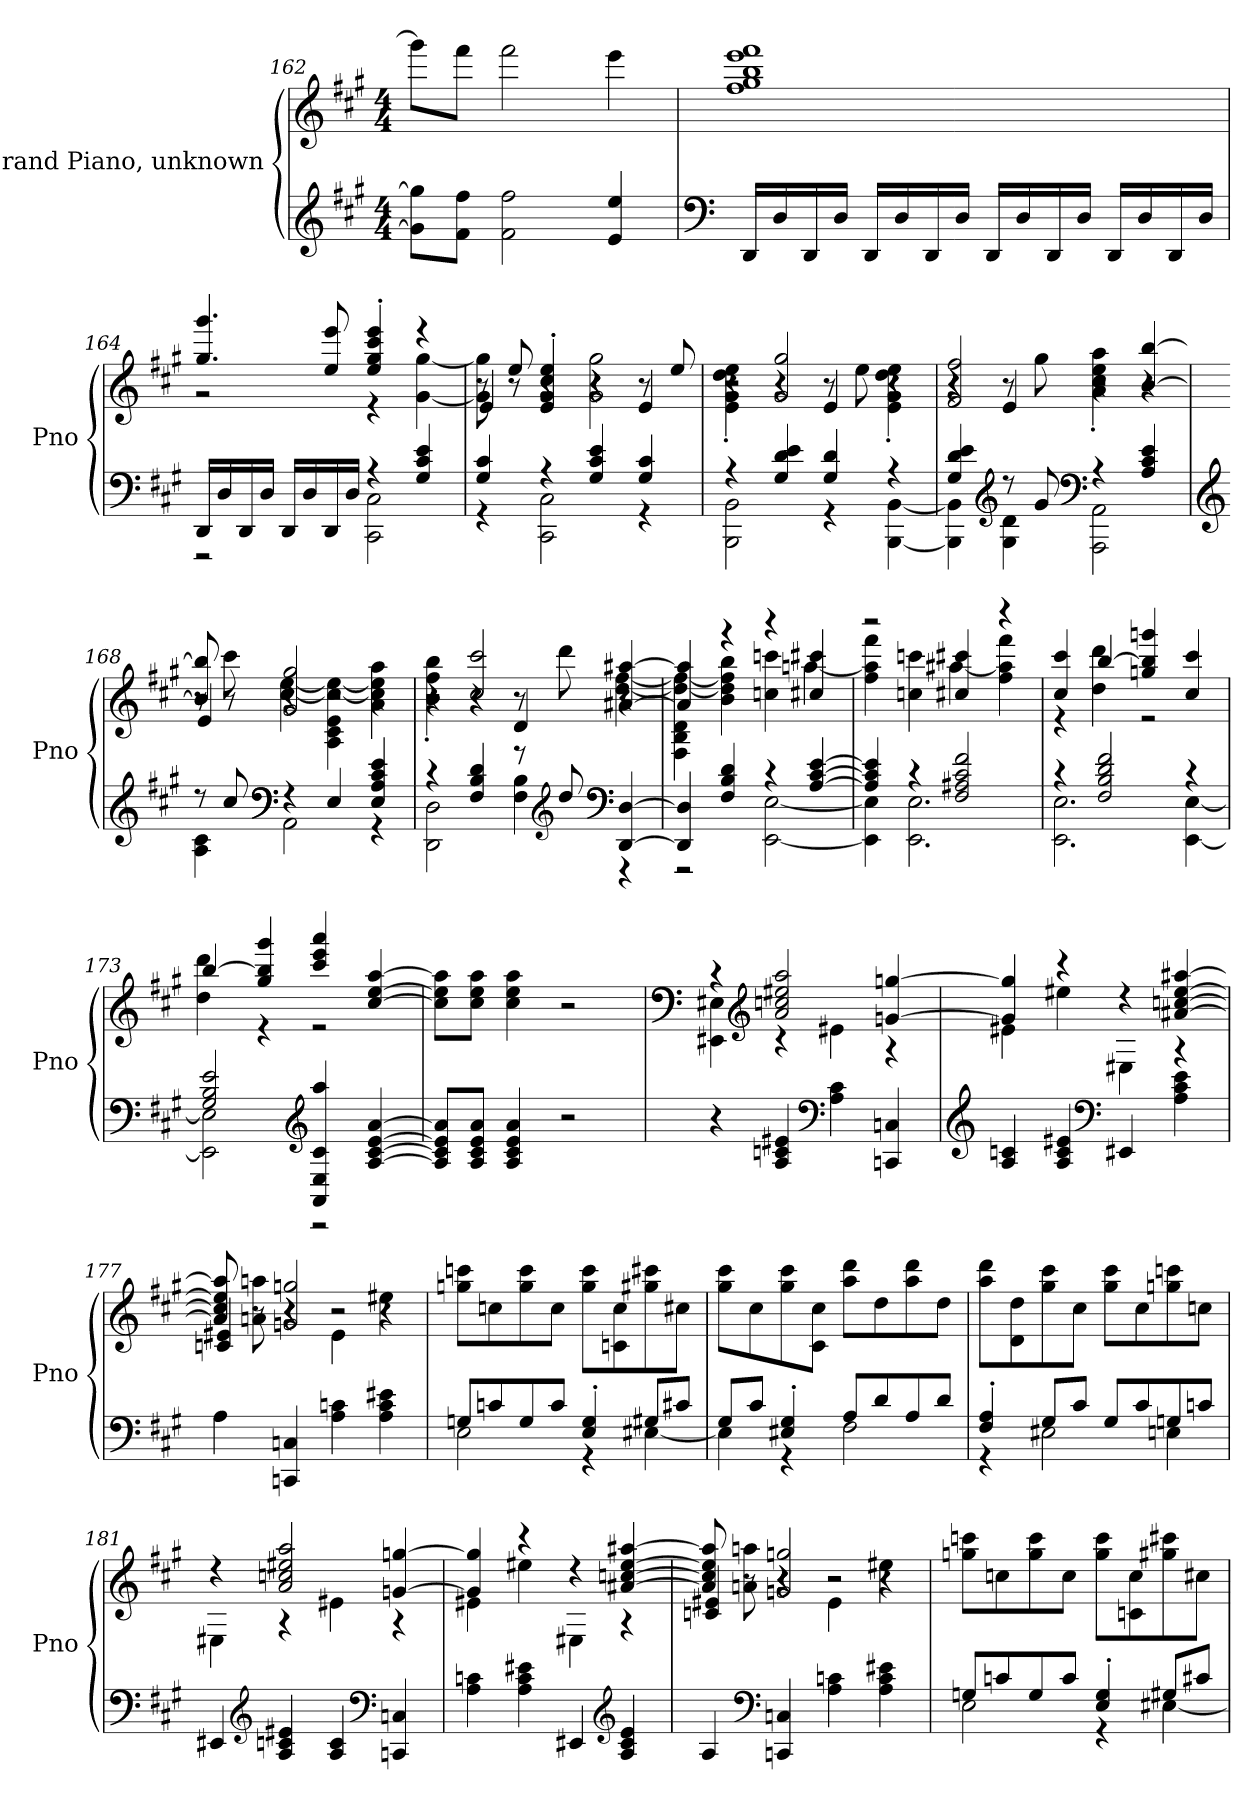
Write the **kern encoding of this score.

**kern	**kern
*part1	*part1
*staff2	*staff1
*I"Grand Piano, unknown	*
*I'Pno	*
!!LO:LB:g=z
*clefG2	*clefG2
*k[f#c#g#]	*k[f#c#g#]
*M4/4	*M4/4
=162	=162
8g#\] 8gg#\]L	8ggg#\L]
8f#\ 8ff#\J	8fff#\J
2f#\ 2ff#\	2fff#\
4e/ 4ee/	4eee\
=163	=163
*clefF4	*
16DD/LL	1ff# 1gg# 1bb 1eee 1fff#
16D/	.
16DD/	.
16D/JJ	.
16DD/LL	.
16D/	.
16DD/	.
16D/JJ	.
16DD/LL	.
16D/	.
16DD/	.
16D/JJ	.
16DD/LL	.
16D/	.
16DD/	.
16D/JJ	.
=164	=164
*^	*^
16DD/LL	2r	4.gg#/ 4.ggg#/	2r
16D/	.	.	.
16DD/	.	.	.
16D/JJ	.	.	.
16DD/LL	.	.	.
16D/	.	.	.
16DD/	.	8ee/ 8eee/	.
16D/JJ	.	.	.
4r	2CC#\ 2C#\	4ee/' 4gg#/' 4ccc#/' 4eee/'	4r
4G#/ 4c#/ 4e/	.	4r	[4g#\ [4gg#\
=165	=165	=165	=165
*	*	*	*^
4G#/ 4c#/	4r	8r	8g#\] 8gg#\]	4e/
.	.	8ee/	8r	.
4r	2CC#\ 2C#\	4e/' 4g#/' 4cc#/' 4ee/'	4r	4r
4G#/ 4c#/ 4e/	.	4r	2g#\ 2gg#\	4r
4G#/ 4c#/	4r	8r	.	4e/
.	.	8ee/	.	.
!!LO:PB:g=z	!!	!!
=166	=166	=166	=166	=166
4r	2BBB\ 2BB\	4r	4e\' 4g#\' 4dd\' 4ee\'	2r
4G#/ 4d/ 4e/	.	2g#/ 2gg#/	4r	.
4G#/ 4d/	4r	.	8r	4e/
.	.	.	8ee\	.
4r	[4BBB\ [4BB\	4r	4e\' 4g#\' 4dd\' 4ee\'	4r
=167	=167	=167	=167	=167
4G#/ 4d/ 4e/	4BBB\] 4BB\]	2f#/ 2ff#/	4r	4r
*clefG2	*	*	*	*
8r	4G#\ 4d\	.	8r	4e/
8g#/	.	.	8gg#\	.
*clefF4	*	*	*	*
4r	2AAA\ 2AA\	4r	4a\' 4cc#\' 4ee\' 4aa\'	2r
4A/ 4c#/ 4e/	.	[4b/ [4bb/	4r	.
=168	=168	=168	=168	=168
*clefG2	*	*	*	*
8r	4A\ 4c#\	8b/] 8bb/]	8r	4e/
8cc#/	.	8r	8ccc#\	.
*clefF4	*	*	*	*
4r	2AA\	2g#/ 2gg#/	[4cc#\ [4ee\	4r
4E/	.	.	4A\ 4c#\ 4e\ 4cc#\_ 4ee\_	2r
4E/ 4A/ 4c#/ 4e/	4r	4r	4a\ 4cc#\] 4ee\] 4aa\	.
=169	=169	=169	=169	=169
4r	2DD\ 2D\	4r	4b\' 4ff#\' 4bb\'	2r
4F#/ 4B/ 4d/	.	2cc#/ 2ccc#/	4r	.
8r	4F#\ 4B\	.	8r	4d/
*clefG2	*	*	*	*
8dd/	.	.	8ddd\	.
*clefF4	*	*	*	*
[4DD/ [4D/	4r	[4a#X/ [4aa#X/	[4dd\ [4ff#\	4r
*	*	*	*v	*v
!!LO:LB:g=z
=170	=170	=170	=170
4DD/] 4D/]	2r	4a#/] 4aa#/]	4F#\ 4B\ 4d\ 4dd\_ 4ff#\_
4F#/ 4B/ 4d/	.	4r	4b\ 4dd\] 4ff#\] 4bb\
4r	[2EE\ [2E\	4r	4ccn\ 4cccn\
[4A/ [4c#/ [4e/	.	4cc#X/ 4ccc#X/	[4aan\
=171	=171	=171	=171
4A/] 4c#/] 4e/]	4EE\] 4E\]	2r	4ff#\ 4aa\] 4fff#\
4r	2.EE\ 2.E\	.	4ccn\ 4cccn\
2F#/ 2A#X/ 2c#/ 2f#/	.	4cc#X/ 4ccc#X/	[4aa#X\
.	.	4r	4ff#\ 4aa#\] 4fff#\
=172	=172	=172	=172
4r	2.EE\ 2.E\	4cc#/ 4ccc#/	4r
2F#/ 2B/ 2d/ 2f#/	.	[4bb/	4dd\ 4ddd\
.	.	4ggn/ 4bb/] 4gggn/	2r
4r	[4EE\ [4E\	4cc#/ 4ccc#/	.
=173	=173	=173	=173
2G#/ 2B/ 2e/	2EE\] 2E\]	[4bb/	4dd\ 4ddd\
.	.	4gg#/ 4bb/] 4ggg#/	4r
*clefG2	*	*	*
4AA/ 4E/ 4c#/ 4aa/	2r	4ccc#/ 4eee/ 4aaa/	2r
[4A/ [4c#/ [4e/ [4a/	.	[4cc#/ [4ee/ [4aa/	.
*v	*v	*	*
*	*v	*v
=174	=174
8A/] 8c#/] 8e/] 8a/]L	8cc#\] 8ee\] 8aa\]L
8A/ 8c#/ 8e/ 8a/J	8cc#\ 8ee\ 8aa\J
4A/ 4c#/ 4e/ 4a/	4cc#\ 4ee\ 4aa\
2r	2r
!!LO:LB:g=z
=175	=175
*	*clefF4
*	*^
4r	4r	4EE#X\ 4E#X\
*	*clefG2	*
4A/ 4cn/ 4e#X/	2a/ 2ccn/ 2ee#X/ 2aa/	4r
*clefF4	*	*
4A\ 4c\	.	4e#X\
4CCn/ 4Cn/	[4gn/ [4ggn/	4r
=176	=176	=176
*clefG2	*	*
4A/ 4cn/	4g/] 4gg/]	4e#X\
4A/ 4c/ 4e#X/	4r	4ee#X\
*clefF4	*	*
4EE#X/	4r	4E#X\
4A\ 4c\ 4e#\	[4a#X/ [4ccn/ [4ee#/ [4aa#X/	4r
=177	=177	=177
*	*	*^
4A\	8a#/] 8cc/] 8ee#/] 8aa#/]	8r	4cn/ 4e#X/
.	8r	8an\ 8aan\	.
4CCn/ 4Cn/	2gn/ 2ggn/	4r	4r
4A\ 4cn\	.	4e#\	2r
4A\ 4c\ 4e#X\	4r	4ee#X\	.
*	*v	*v	*v
!!LO:LB:g=z
=178	=178
*^	*
8Gn/L	2E\	8ggn\ 8cccn\L
8cn/	.	8ccn\
8G/	.	8gg\ 8ccc\
8c/J	.	8cc\J
4E/' 4G/'	4r	8gg\ 8ccc\L
.	.	8cn\ 8cc\
8G#X/L	[4E#X\	8gg#X\ 8ccc#X\
8c#X/J	.	8cc#X\J
=179	=179	=179
8G#/L	4E#\]	8gg#\ 8ccc#\L
8c#/J	.	8cc#\
4E#X/' 4G#/'	4r	8gg#\ 8ccc#\
.	.	8c#\ 8cc#\J
8A/L	2F#\	8aa\ 8ddd\L
8d/	.	8dd\
8A/	.	8aa\ 8ddd\
8d/J	.	8dd\J
=180	=180	=180
4F#/' 4A/'	4r	8aa\ 8ddd\L
.	.	8d\ 8dd\
8G#/L	2E#X\	8gg#\ 8ccc#\
8c#/J	.	8cc#\J
8G#/L	.	8gg#\ 8ccc#\L
8c#/	.	8cc#\
8Gn/	4En\	8ggn\ 8cccn\
8cn/J	.	8ccn\J
*v	*v	*
!!LO:LB:g=z
=181	=181
*	*^
4EE#X/	4r	4E#X\
*clefG2	*	*
4A/ 4cn/ 4e#X/	2a/ 2ccn/ 2ee#X/ 2aa/	4r
4A/ 4c/	.	4e#X\
*clefF4	*	*
4CCn/ 4Cn/	[4gn/ [4ggn/	4r
=182	=182	=182
4A\ 4cn\	4g/] 4gg/]	4e#X\
4A\ 4c\ 4e#X\	4r	4ee#X\
4EE#X/	4r	4E#X\
*clefG2	*	*
4A/ 4c/ 4e#/	[4a#X/ [4ccn/ [4ee#/ [4aa#X/	4r
=183	=183	=183
*	*	*^
4A/	8a#/] 8cc/] 8ee#/] 8aa#/]	8r	4cn/ 4e#X/
.	8r	8an\ 8aan\	.
*clefF4	*	*	*
4CCn/ 4Cn/	2gn/ 2ggn/	4r	4r
4A\ 4cn\	.	4e#\	2r
4A\ 4c\ 4e#X\	4r	4ee#X\	.
*	*v	*v	*v
=184	=184
*^	*
8Gn/L	2E\	8ggn\ 8cccn\L
8cn/	.	8ccn\
8G/	.	8gg\ 8ccc\
8c/J	.	8cc\J
4E/' 4G/'	4r	8gg\ 8ccc\L
.	.	8cn\ 8cc\
8G#X/L	[4E#X\	8gg#X\ 8ccc#X\
8c#X/J	.	8cc#X\J
*v	*v	*
=	=
*-	*-
